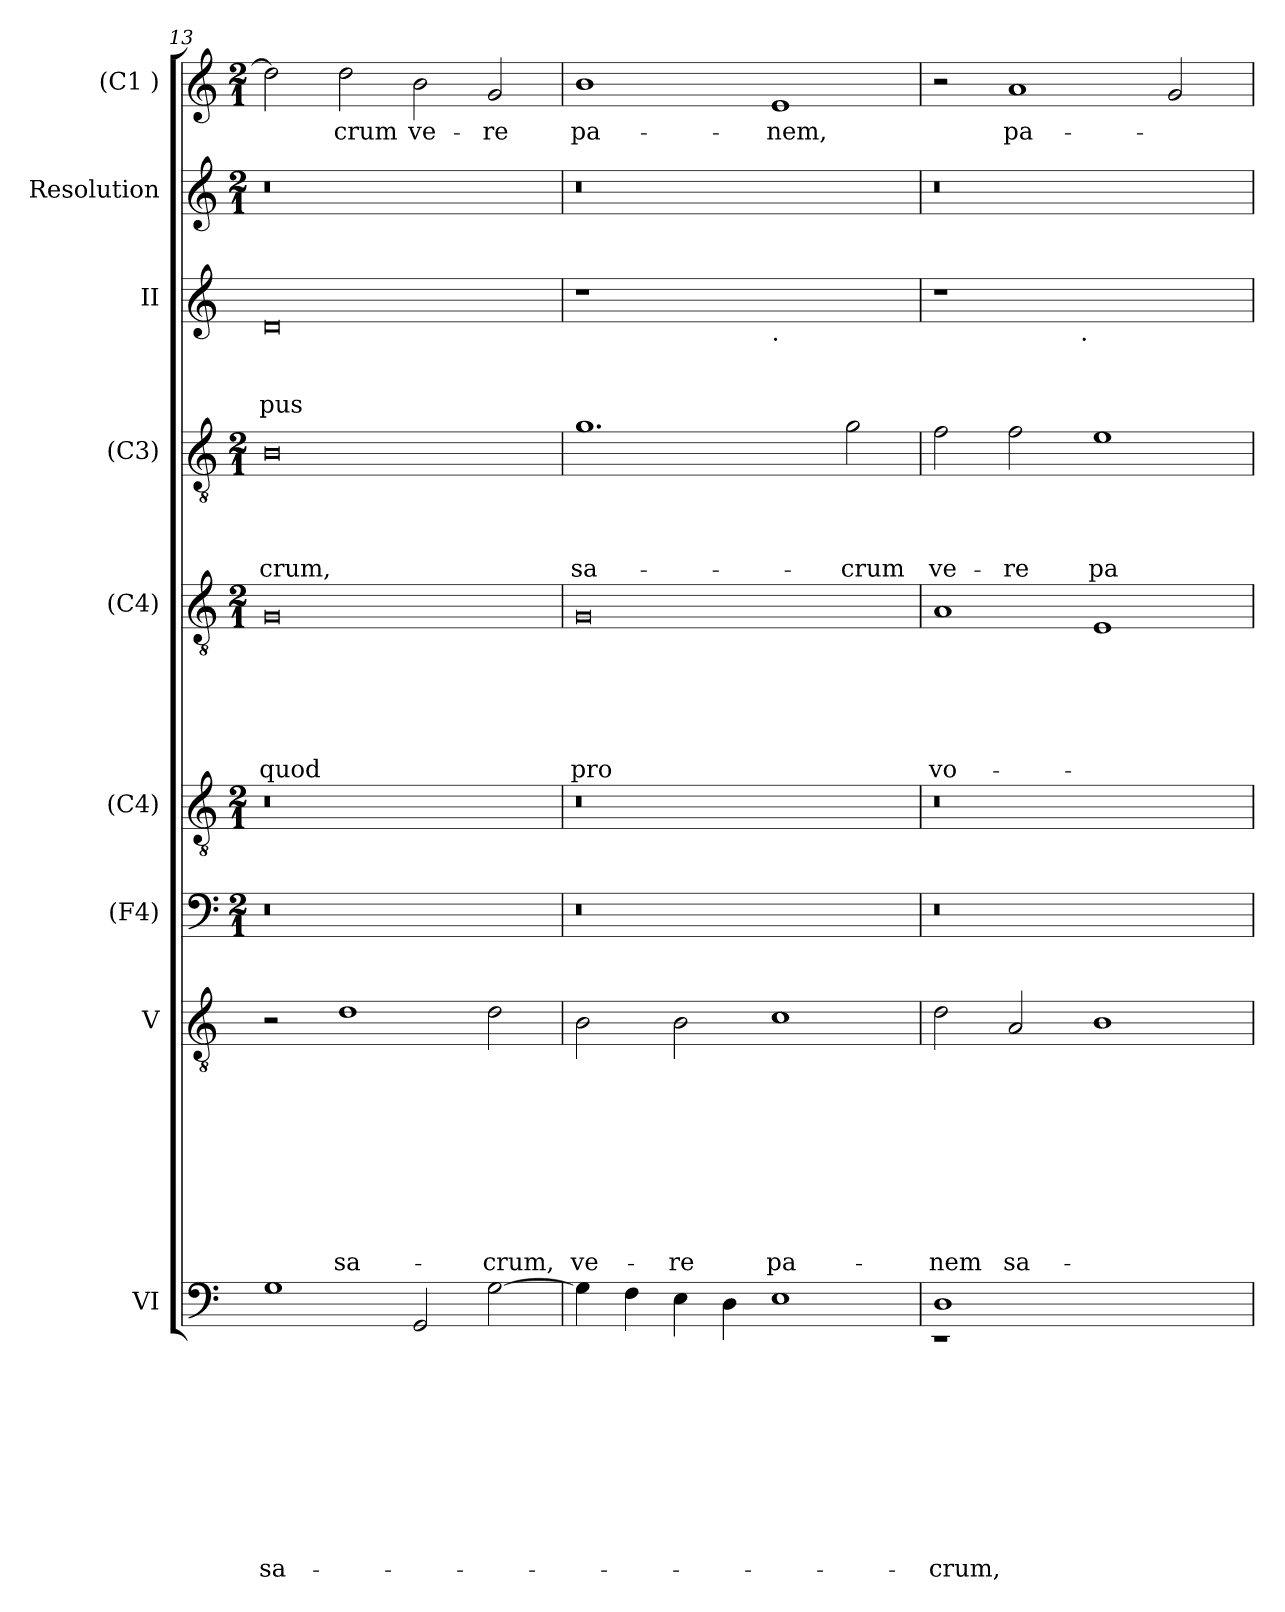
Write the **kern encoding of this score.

**kern	**text	**text	**text	**text	**text	**text	**text	**text	**text	**text	**kern	**text	**text	**text	**text	**text	**text	**text	**text	**text	**kern	**kern	**kern	**text	**text	**text	**text	**text	**text	**kern	**text	**text	**text	**text	**kern	**text	**text	**text	**kern	**kern	**text
*part9	*part9	*part9	*part9	*part9	*part9	*part9	*part9	*part9	*part9	*part9	*part8	*part8	*part8	*part8	*part8	*part8	*part8	*part8	*part8	*part8	*part7	*part6	*part5	*part5	*part5	*part5	*part5	*part5	*part5	*part4	*part4	*part4	*part4	*part4	*part3	*part3	*part3	*part3	*part2	*part1	*part1
*staff9	*staff9	*staff9	*staff9	*staff9	*staff9	*staff9	*staff9	*staff9	*staff9	*staff9	*staff8	*staff8	*staff8	*staff8	*staff8	*staff8	*staff8	*staff8	*staff8	*staff8	*staff7	*staff6	*staff5	*staff5	*staff5	*staff5	*staff5	*staff5	*staff5	*staff4	*staff4	*staff4	*staff4	*staff4	*staff3	*staff3	*staff3	*staff3	*staff2	*staff1	*staff1
*I"VI	*	*	*	*	*	*	*	*	*	*	*I"V	*	*	*	*	*	*	*	*	*	*I"(F4)	*I"(C4)	*I"(C4)	*	*	*	*	*	*	*I"(C3)	*	*	*	*	*I"II	*	*	*	*I"Resolution	*I"(C1 )	*
*I'VI	*	*	*	*	*	*	*	*	*	*	*I'V	*	*	*	*	*	*	*	*	*	*	*	*	*	*	*	*	*	*	*	*	*	*	*	*I'II	*	*	*	*	*	*
*clefF4	*	*	*	*	*	*	*	*	*	*	*clefGv2	*	*	*	*	*	*	*	*	*	*clefF4	*clefGv2	*clefGv2	*	*	*	*	*	*	*clefGv2	*	*	*	*	*clefG2	*	*	*	*clefG2	*clefG2	*
*k[]	*	*	*	*	*	*	*	*	*	*	*k[]	*	*	*	*	*	*	*	*	*	*k[]	*k[]	*k[]	*	*	*	*	*	*	*k[]	*	*	*	*	*k[]	*	*	*	*k[]	*k[]	*
*C:	*	*	*	*	*	*	*	*	*	*	*C:	*	*	*	*	*	*	*	*	*	*C:	*C:	*C:	*	*	*	*	*	*	*C:	*	*	*	*	*C:	*	*	*	*C:	*C:	*
*	*	*	*	*	*	*	*	*	*	*	*	*	*	*	*	*	*	*	*	*	*M2/1	*M2/1	*M2/1	*	*	*	*	*	*	*M2/1	*	*	*	*	*	*	*	*	*M2/1	*M2/1	*
=13	=13	=13	=13	=13	=13	=13	=13	=13	=13	=13	=13	=13	=13	=13	=13	=13	=13	=13	=13	=13	=13	=13	=13	=13	=13	=13	=13	=13	=13	=13	=13	=13	=13	=13	=13	=13	=13	=13	=13	=13	=13
!	!	!	!	!	!	!	!	!	!	!LO:LY:b	!	!	!	!	!	!	!	!	!	!	!	!	!	!	!	!	!	!	!LO:LY:b	!	!	!	!	!LO:LY:b	!	!	!	!LO:LY:b	!	!	!
1G	.	.	.	.	.	.	.	.	.	sa-	2r	.	.	.	.	.	.	.	.	.	0r	0r	0G	.	.	.	.	.	quod	0B	.	.	.	-crum,	0d	.	.	-pus	0r	2dd\]	.
!	!	!	!	!	!	!	!	!	!	!	!	!	!	!	!	!	!	!	!	!LO:LY:b	!	!	!	!	!	!	!	!	!	!	!	!	!	!	!	!	!	!	!	!	!LO:LY:b
.	.	.	.	.	.	.	.	.	.	.	1d	.	.	.	.	.	.	.	.	sa-	.	.	.	.	.	.	.	.	.	.	.	.	.	.	.	.	.	.	.	2dd\	-crum
!	!	!	!	!	!	!	!	!	!	!	!	!	!	!	!	!	!	!	!	!	!	!	!	!	!	!	!	!	!	!	!	!	!	!	!	!	!	!	!	!	!LO:LY:b
2GG/	.	.	.	.	.	.	.	.	.	.	.	.	.	.	.	.	.	.	.	.	.	.	.	.	.	.	.	.	.	.	.	.	.	.	.	.	.	.	.	2b\	ve-
!	!	!	!	!	!	!	!	!	!	!	!	!	!	!	!	!	!	!	!	!LO:LY:b	!	!	!	!	!	!	!	!	!	!	!	!	!	!	!	!	!	!	!	!	!LO:LY:b
[>2G\	.	.	.	.	.	.	.	.	.	.	2d\	.	.	.	.	.	.	.	.	-crum,	.	.	.	.	.	.	.	.	.	.	.	.	.	.	.	.	.	.	.	2g/	-re
=14	=14	=14	=14	=14	=14	=14	=14	=14	=14	=14	=14	=14	=14	=14	=14	=14	=14	=14	=14	=14	=14	=14	=14	=14	=14	=14	=14	=14	=14	=14	=14	=14	=14	=14	=14	=14	=14	=14	=14	=14	=14
!	!	!	!	!	!	!	!	!	!	!	!	!	!	!	!	!	!	!	!	!LO:LY:b	!	!	!	!	!	!	!	!	!LO:LY:b:rj	!	!	!	!	!LO:LY:b	!	!	!	!	!	!	!LO:LY:b
4G\]	.	.	.	.	.	.	.	.	.	.	2B\	.	.	.	.	.	.	.	.	ve-	0r	0r	0G	.	.	.	.	.	pro	1.g	.	.	.	sa-	1r	.	.	.	0r	1b	pa-
4F\	.	.	.	.	.	.	.	.	.	.	.	.	.	.	.	.	.	.	.	.	.	.	.	.	.	.	.	.	.	.	.	.	.	.	.	.	.	.	.	.	.
!	!	!	!	!	!	!	!	!	!	!	!	!	!	!	!	!	!	!	!	!LO:LY:b	!	!	!	!	!	!	!	!	!	!	!	!	!	!	!	!	!	!	!	!	!
4E\	.	.	.	.	.	.	.	.	.	.	2B\	.	.	.	.	.	.	.	.	-re	.	.	.	.	.	.	.	.	.	.	.	.	.	.	.	.	.	.	.	.	.
4D\	.	.	.	.	.	.	.	.	.	.	.	.	.	.	.	.	.	.	.	.	.	.	.	.	.	.	.	.	.	.	.	.	.	.	.	.	.	.	.	.	.
!	!	!	!	!	!	!	!	!	!	!	!	!	!	!	!	!	!	!	!	!	!	!	!	!	!	!	!	!	!	!	!	!	!	!	!LO:TX:b:t=.	!	!	!	!	!	!
!	!	!	!	!	!	!	!	!	!	!	!	!	!	!	!	!	!	!	!	!LO:LY:b	!	!	!	!	!	!	!	!	!	!	!	!	!	!	!	!	!	!	!	!	!LO:LY:b
1E	.	.	.	.	.	.	.	.	.	.	1c	.	.	.	.	.	.	.	.	pa-	.	.	.	.	.	.	.	.	.	.	.	.	.	.	1ryy	.	.	.	.	1e	-nem,
!	!	!	!	!	!	!	!	!	!	!	!	!	!	!	!	!	!	!	!	!	!	!	!	!	!	!	!	!	!	!	!	!	!	!LO:LY:b	!	!	!	!	!	!	!
.	.	.	.	.	.	.	.	.	.	.	.	.	.	.	.	.	.	.	.	.	.	.	.	.	.	.	.	.	.	2g\	.	.	.	-crum	.	.	.	.	.	.	.
=15	=15	=15	=15	=15	=15	=15	=15	=15	=15	=15	=15	=15	=15	=15	=15	=15	=15	=15	=15	=15	=15	=15	=15	=15	=15	=15	=15	=15	=15	=15	=15	=15	=15	=15	=15	=15	=15	=15	=15	=15	=15
*^	*	*	*	*	*	*	*	*	*	*	*	*	*	*	*	*	*	*	*	*	*	*	*	*	*	*	*	*	*	*	*	*	*	*	*	*	*	*	*	*	*
!	!LO:N:vis=1	!	!	!	!	!	!	!	!	!	!LO:LY:b	!	!	!	!	!	!	!	!	!	!LO:LY:b	!	!	!	!	!	!	!	!	!LO:LY:b	!	!	!	!	!LO:LY:b	!	!	!	!	!	!	!
*	*	*	*	*	*	*	*	*	*	*	*	*	*	*	*	*	*	*	*	*	*	*	*	*	*	*	*	*	*	*	*	*	*	*	*	*^	*	*	*	*	*	*
1D	0rEE	.	.	.	.	.	.	.	.	.	-crum,	2d\	.	.	.	.	.	.	.	.	-nem	0r	0r	1A	.	.	.	.	.	vo-	2f\	.	.	.	ve-	1r	2ryy	.	.	.	0r	2r	.
!	!	!	!	!	!	!	!	!	!	!	!	!	!	!	!	!	!	!	!	!	!LO:LY:b	!	!	!	!	!	!	!	!	!	!	!	!	!	!LO:LY:b	!	!	!	!	!	!	!	!LO:LY:b
.	.	.	.	.	.	.	.	.	.	.	.	2A/	.	.	.	.	.	.	.	.	sa-	.	.	.	.	.	.	.	.	.	2f\	.	.	.	-re	.	4...ryy	.	.	.	.	1a	pa-
!	!	!	!	!	!	!	!	!	!	!	!	!	!	!	!	!	!	!	!	!	!	!	!	!	!	!	!	!	!	!	!	!	!	!	!	!	!LO:TX:b:t=.	!	!	!	!	!	!
.	.	.	.	.	.	.	.	.	.	.	.	.	.	.	.	.	.	.	.	.	.	.	.	.	.	.	.	.	.	.	.	.	.	.	.	.	1ryy	.	.	.	.	.	.
!	!	!	!	!	!	!	!	!	!	!	!	!	!	!	!	!	!	!	!	!	!	!	!	!	!	!	!	!	!	!	!	!	!	!	!LO:LY:b	!	!	!	!	!	!	!	!
1ryy	.	.	.	.	.	.	.	.	.	.	.	1B	.	.	.	.	.	.	.	.	.	.	.	1E	.	.	.	.	.	.	1e	.	.	.	pa-	1ryy	.	.	.	.	.	.	.
.	.	.	.	.	.	.	.	.	.	.	.	.	.	.	.	.	.	.	.	.	.	.	.	.	.	.	.	.	.	.	.	.	.	.	.	.	.	.	.	.	.	2g/	.
.	.	.	.	.	.	.	.	.	.	.	.	.	.	.	.	.	.	.	.	.	.	.	.	.	.	.	.	.	.	.	.	.	.	.	.	.	32ryy	.	.	.	.	.	.
*v	*v	*	*	*	*	*	*	*	*	*	*	*	*	*	*	*	*	*	*	*	*	*	*	*	*	*	*	*	*	*	*	*	*	*	*	*v	*v	*	*	*	*	*	*
=	=	=	=	=	=	=	=	=	=	=	=	=	=	=	=	=	=	=	=	=	=	=	=	=	=	=	=	=	=	=	=	=	=	=	=	=	=	=	=	=	=
*-	*-	*-	*-	*-	*-	*-	*-	*-	*-	*-	*-	*-	*-	*-	*-	*-	*-	*-	*-	*-	*-	*-	*-	*-	*-	*-	*-	*-	*-	*-	*-	*-	*-	*-	*-	*-	*-	*-	*-	*-	*-
